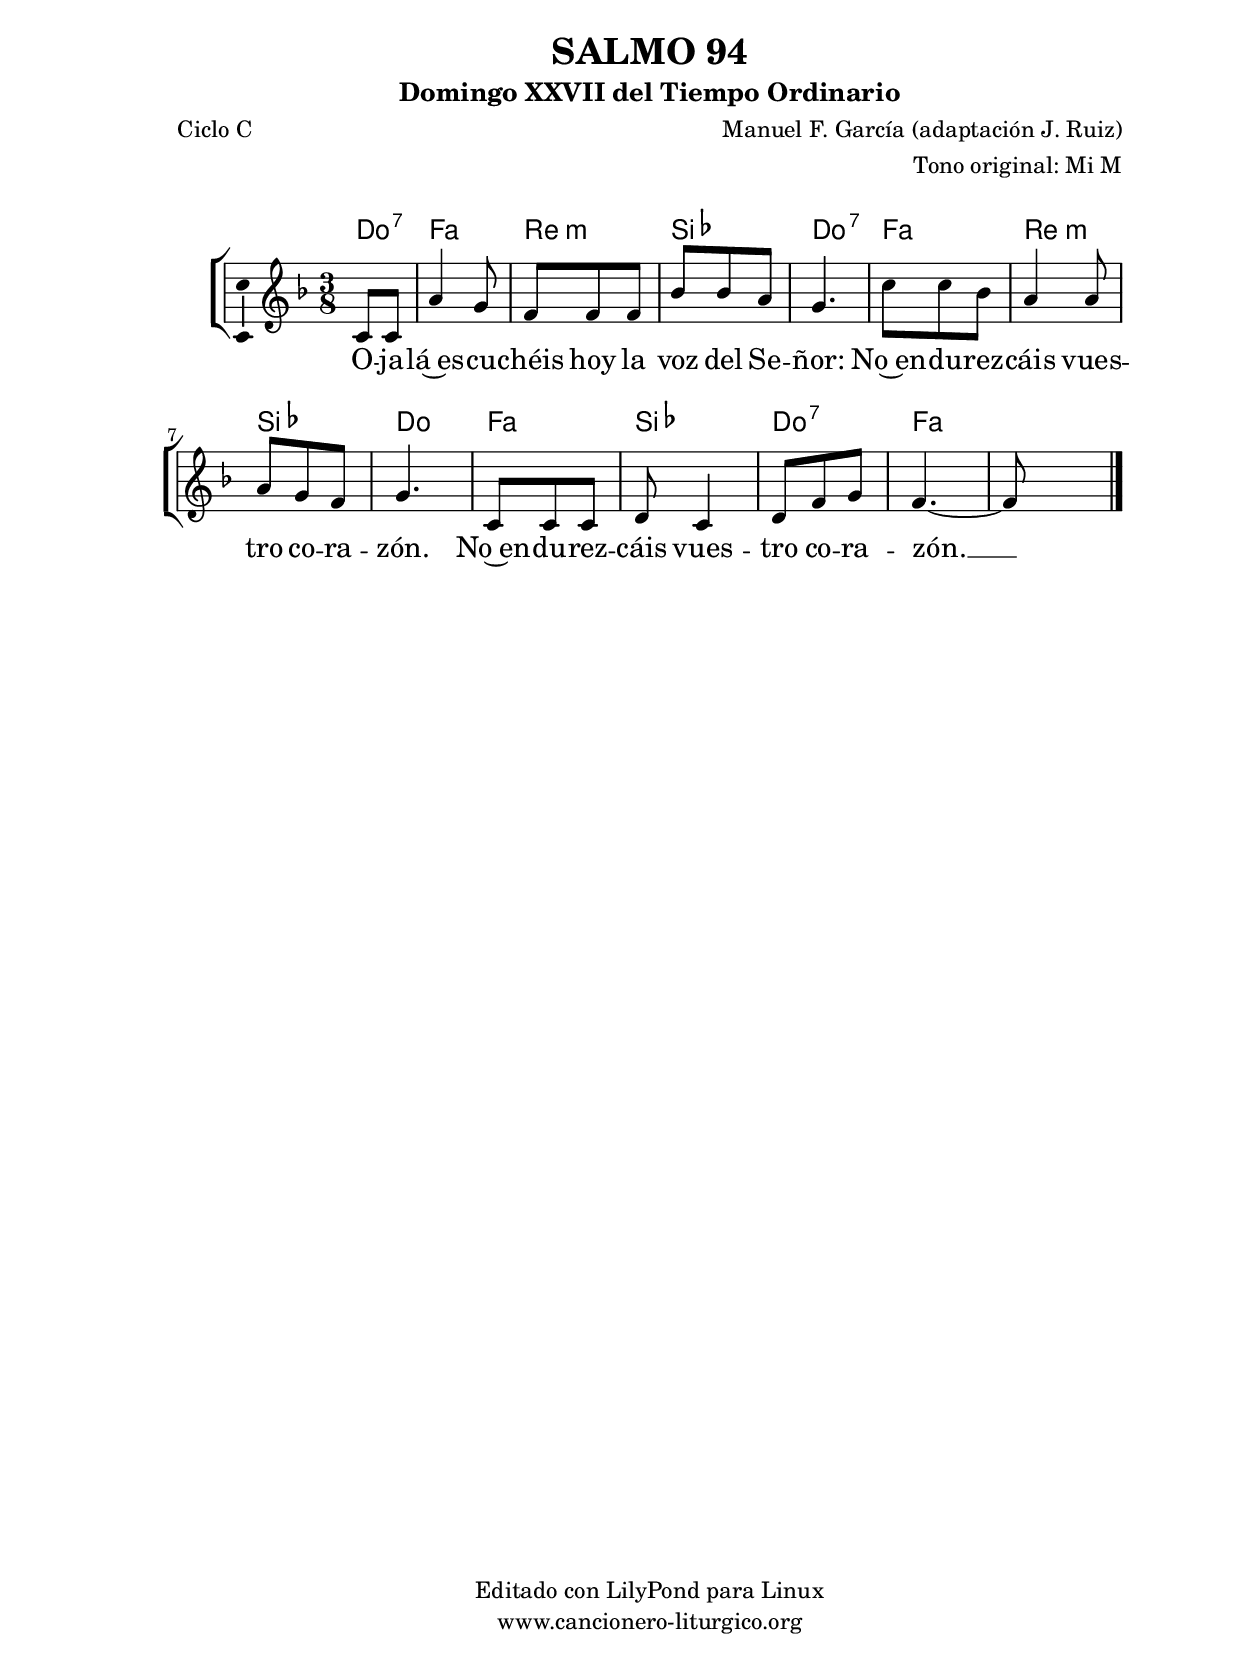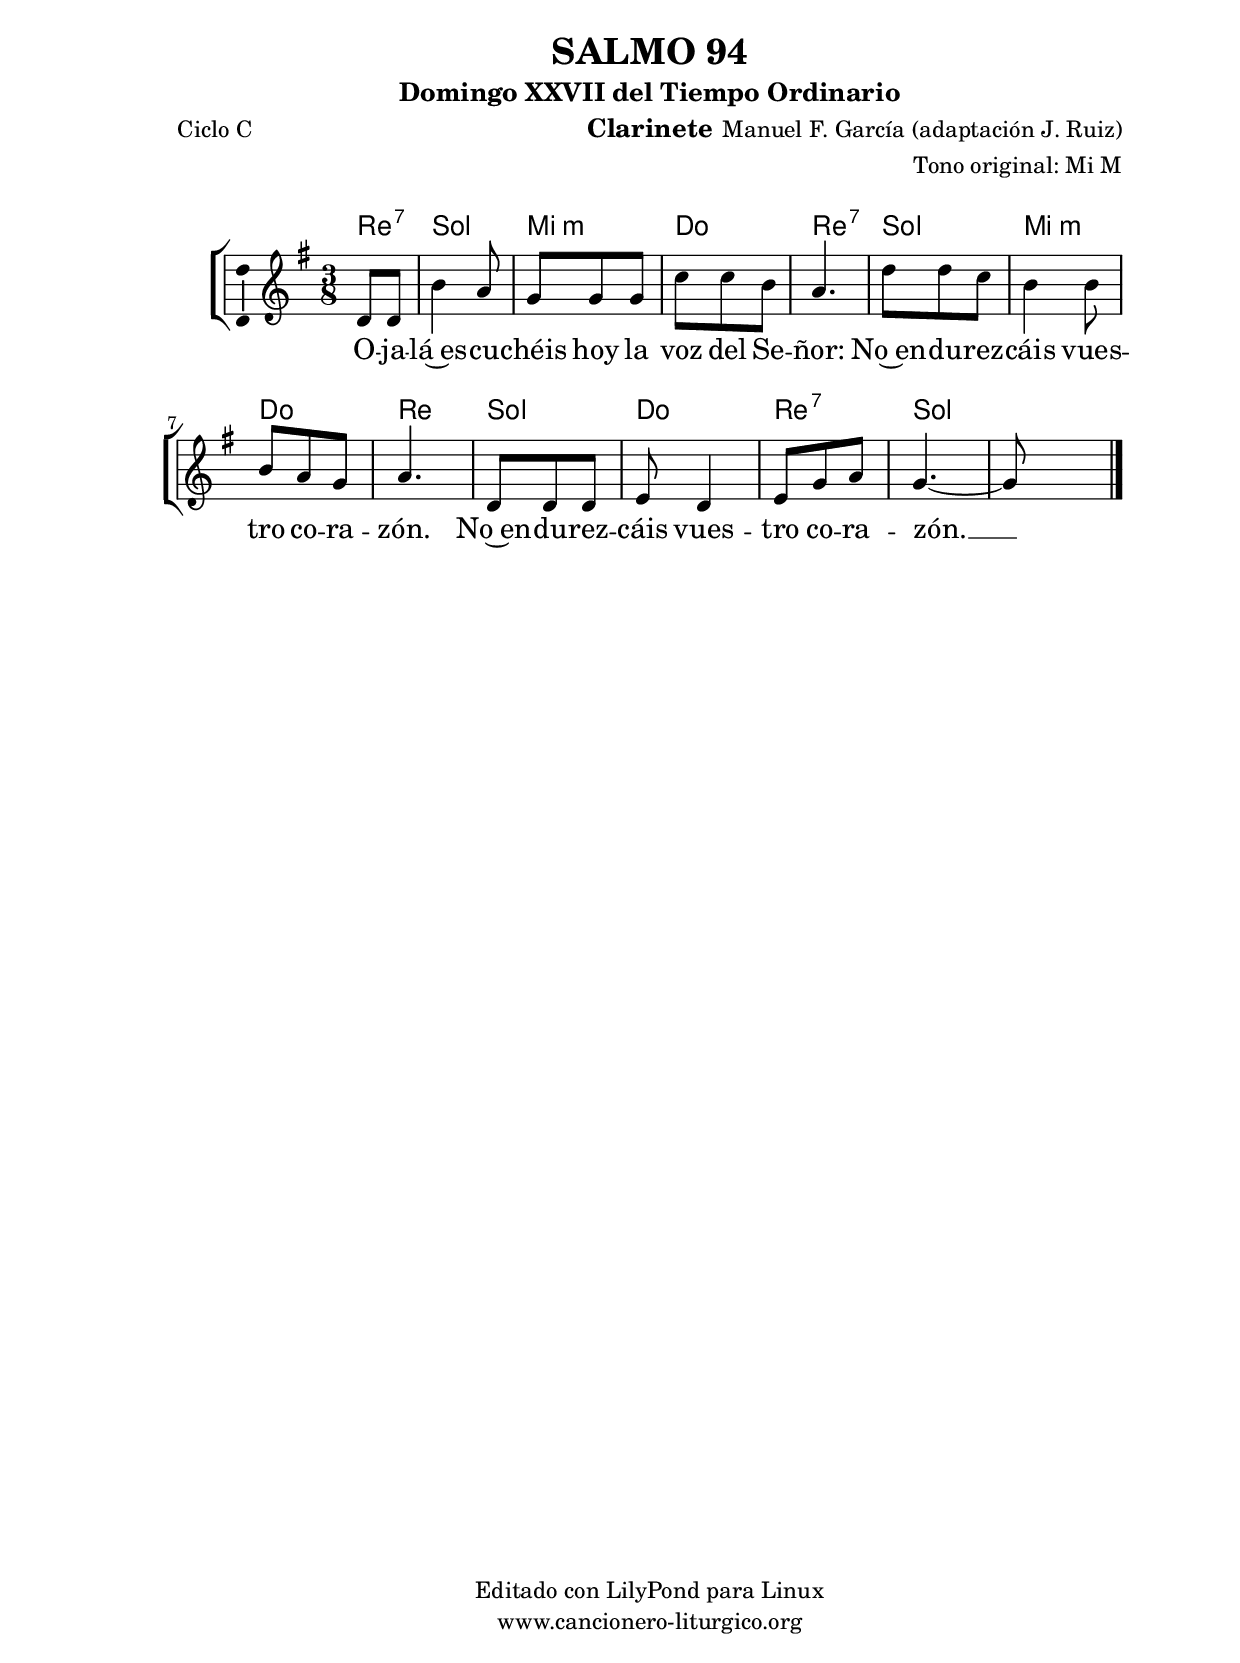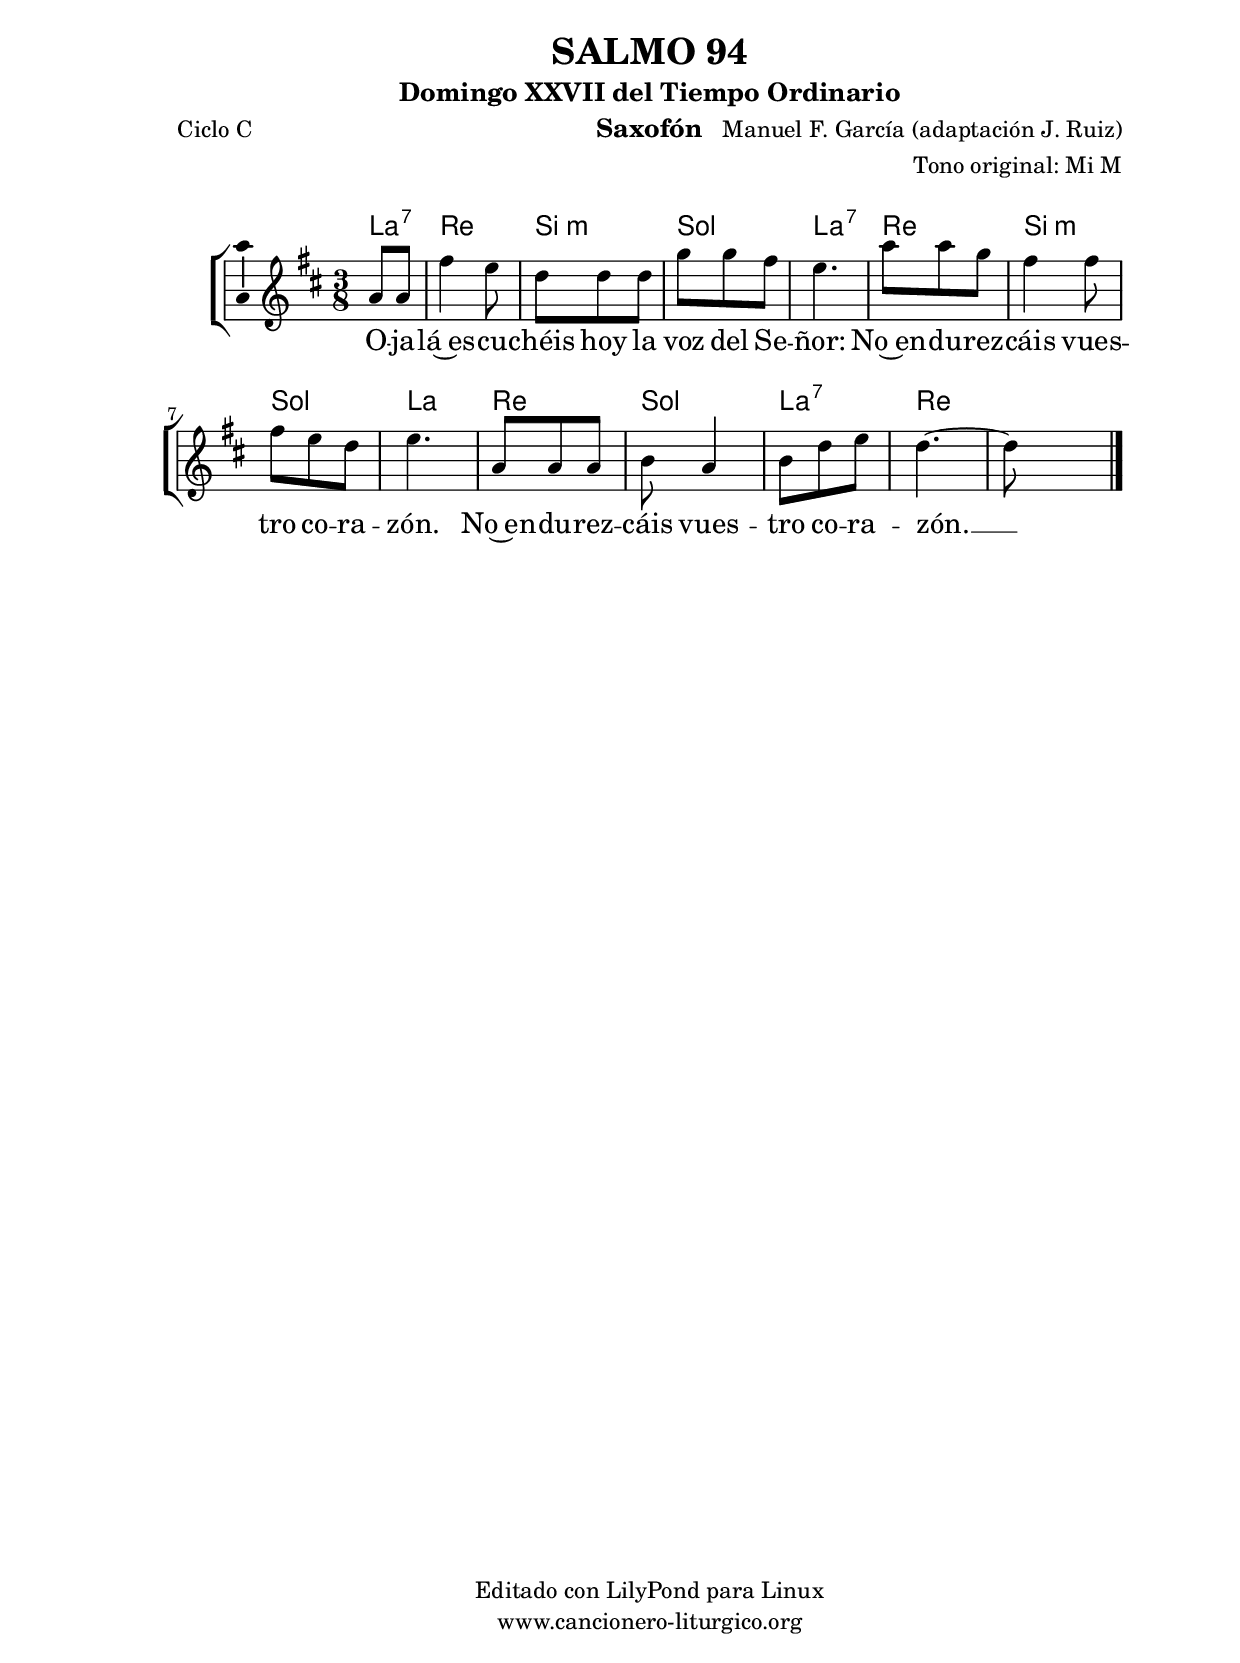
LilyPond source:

%
%para convertir .midi en .wav:
%timidity filename.midi -Ow -o finename.wav
%
%
%Para convertir de .wav a .mp3:
%lame -h -m j filename.wav
%
%
%para escuchar el midi:
%timidity nombrefichero.midi
%


%versión de lilypond para la que se ha escrito esta partitura:
\version "2.16.0"

	%Tamaño papel
	#(set-default-paper-size "a4")
	%Tamaño partitura
	#(set-global-staff-size 20)
	%No responde al pulsar sobre una nota
	#(ly:set-option 'point-and-click #f)

%parámetros del encabezamiento:
\header {
	title = "SALMO 94"
	subtitle = "Domingo XXVII del Tiempo Ordinario"
	composer = "Manuel F. García (adaptación J. Ruiz)"
	poet = "Ciclo C"
	meter = ""
	arranger = "Tono original: Mi M"
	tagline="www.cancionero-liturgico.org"
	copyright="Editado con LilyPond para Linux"
	tiempo = "Ordinario"
	usos = "Salmo"
	letra = "Ojalá escuchéis hoy la voz del Señor: No endurezcáis vuestro corazón. No endurezcáis vuestro corazón."
	}

%parámetros asociados al papel:
\paper  {
	oddHeaderMarkup = \markup {\fill-line { \on-the-fly #not-first-page \fromproperty #'header:title \on-the-fly #not-first-page \fromproperty #'header:composer }}
	evenHeaderMarkup = \markup {\fill-line { \fromproperty #'header:composer \fromproperty #'header:title }}
	#(set-paper-size "a4")
	print-page-number = ##f
	first-page-number = 1
	print-first-page-number = ##f
%	head-separation = 3.0 \cm
	top-margin = 2.0 \cm
	bottom-margin = 0.5\cm
%%%	bottom-margin = -1.0\cm
	left-margin = 3.0 \cm
	line-width = 16.0 \cm 
	indent = 8\mm
	interscoreline = 2.\mm
	between-system-space = 15\mm
%	para que las partituras no llenen la hoja:
	ragged-bottom = ##t
%	idem para la última hoja:
	ragged-last-bottom = ##f
%	para que las partituras llenen el ancho del papel:
	ragged-last = ##f
	after-title-space = 2.5 \cm
%page-count=1
%system-count=8

	%Flexible Vertical Spacing
%	markup-markup-spacing =
%	#'((basic-distance . 15) (minimum-distance . 15) (padding . 3))
	markup-system-spacing =
	#'((basic-distance . 15) (minimum-distance . 15) (padding . 3))
	system-system-spacing =
	#'((basic-distance . 15) (minimum-distance . 15) (padding . 3))
	score-system-spacing =
	#'((basic-distance . 15) (minimum-distance . 15) (padding . 5))
%	top-system-spacing = % header
%	#'((basic-distance . 8) (minimum-distance . 0) (padding . 3))
%	top-markup-spacing =
%	#'((basic-distance . 20) (minimum-distance . 20) (padding . 3))
	last-bottom-spacing = % footer
	#'((basic-distance . 5) (minimum-distance . 5) (padding . 3))
%	score-markup-spacing =
%	#'((basic-distance . 16) (minimum-distance . 13) (padding . 3))

	}


%parámetros que afectan a toda la partitura:
global =  {
	%clave de sol (G):
	\clef G
	%armadura:
	\transpose e f
	\key e \major
	\tempo 4=90
	\set Score.tempoHideNote = ##t
	}


acordes = {
	\italianChords
	\chordmode {
	\transpose e f
{
b4:7
e4. cis:m a b:7 e cis:m a b e a b:7 e s
	}
	}
}


melodia = 
	\transpose e f
{
	\relative c'{
	\time 3/8

\partial 4
b8 b
gis'4 fis8
e8 e e
a8 a gis8
fis4.
b8 b a
gis4 gis8
gis8 fis e
fis4.
b,8 b b
cis8 b4
cis8 e fis
e4.~
e8 s4

	\bar "|."
	}
	}


texto = \lyricmode {
O -- ja -- lá~es -- cu -- chéis hoy la voz del Se -- ñor: No~en -- du -- rez -- cáis vues -- tro co -- ra -- zón. No~en -- du -- rez -- cáis vues -- tro co -- ra -- zón. __
	}


acordesStaff = \context ChordNames = acordesStaff <<
	\set chordChanges = ##t
	\acordes
	>>


vozStaff = \context Voice = vozStaff
\with {\consists "Ambitus_engraver"}
<<
%	\set Staff.instrumentName = ""
%	\set Staff.shortInstrumentName = ""
%	\set Staff.midiInstrument = #"clarinet"
%	\set Staff.midiInstrument = #"cello"
%	\set Staff.midiInstrument = #"flute"
	\set Staff.midiInstrument = #"electric guitar (jazz)"
%	\set Staff.midiInstrument = #"english horn"
%	\set Staff.midiInstrument = #"violin"
%	\set Staff.midiInstrument = #"glockenspiel"
	\set Staff.midiMinimumVolume = #0.7
	\set Staff.midiMaximumVolume = #0.9
	\global
	\melodia
	>>


textoStaff = \context Lyrics = textoStaff <<
	\lyricsto vozStaff \texto
	>>

\book {
	\score {
		\context ChoirStaff {
			\override StaffGroup.SystemStartBracket #'collapse-height = #1
			\override Score.SystemStartBar #'collapse-height = #1
			<<
			\acordesStaff
			\vozStaff
			\textoStaff
			>>
			}
		\layout {
	    		\context {
				\Lyrics
				\override LyricText #'font-size = #2
				}
	   		 \context {
				\Score
				%fontSize = #3
				\override StaffSymbol #'staff-space = #(magstep +3)
				%\override Beam #'thickness = #0.55
				%\override SpacingSpanner #'spacing-increment = #1.0
				%\override Slur #'height-limit = #1.5
				}
			}
		}
	\score {
		\unfoldRepeats
		\context ChoirStaff {
			<<
			\acordesStaff
			\vozStaff
			>>
			}
		\midi {
	  		\context {
	  			\Score
				tempoWholesPerMinute = #(ly:make-moment 70 4)
				}
			}
		}
	}

%Partitura para clarinete
#(define output-suffix "C")
\book {
	\header{
		instrument = "Clarinete"
		}
	\score {
		\context ChoirStaff {
			\override StaffGroup.SystemStartBracket #'collapse-height = #1
			\override Score.SystemStartBar #'collapse-height = #1
\transpose c d
			<<
			\acordesStaff
			\vozStaff
			\textoStaff
			>>
			}
		\layout {
	    		\context {
				\Lyrics
				\override LyricText #'font-size = #2
				}
	   		 \context {
				\Score
				%fontSize = #3
				\override StaffSymbol #'staff-space = #(magstep +3)
				%\override Beam #'thickness = #0.55
				%\override SpacingSpanner #'spacing-increment = #1.0
				%\override Slur #'height-limit = #1.5
				}
			}
		}
	}

%Partitura para saxofón
#(define output-suffix "S")
\book {
	\header{
		instrument = "Saxofón"
		}
	\score {
		\context ChoirStaff {
			\override StaffGroup.SystemStartBracket #'collapse-height = #1
			\override Score.SystemStartBar #'collapse-height = #1
\transpose c a
			<<
			\acordesStaff
			\vozStaff
			\textoStaff
			>>
			}
		\layout {
	    		\context {
				\Lyrics
				\override LyricText #'font-size = #2
				}
	   		 \context {
				\Score
				%fontSize = #3
				\override StaffSymbol #'staff-space = #(magstep +3)
				%\override Beam #'thickness = #0.55
				%\override SpacingSpanner #'spacing-increment = #1.0
				%\override Slur #'height-limit = #1.5
				}
			}
		}
	}

